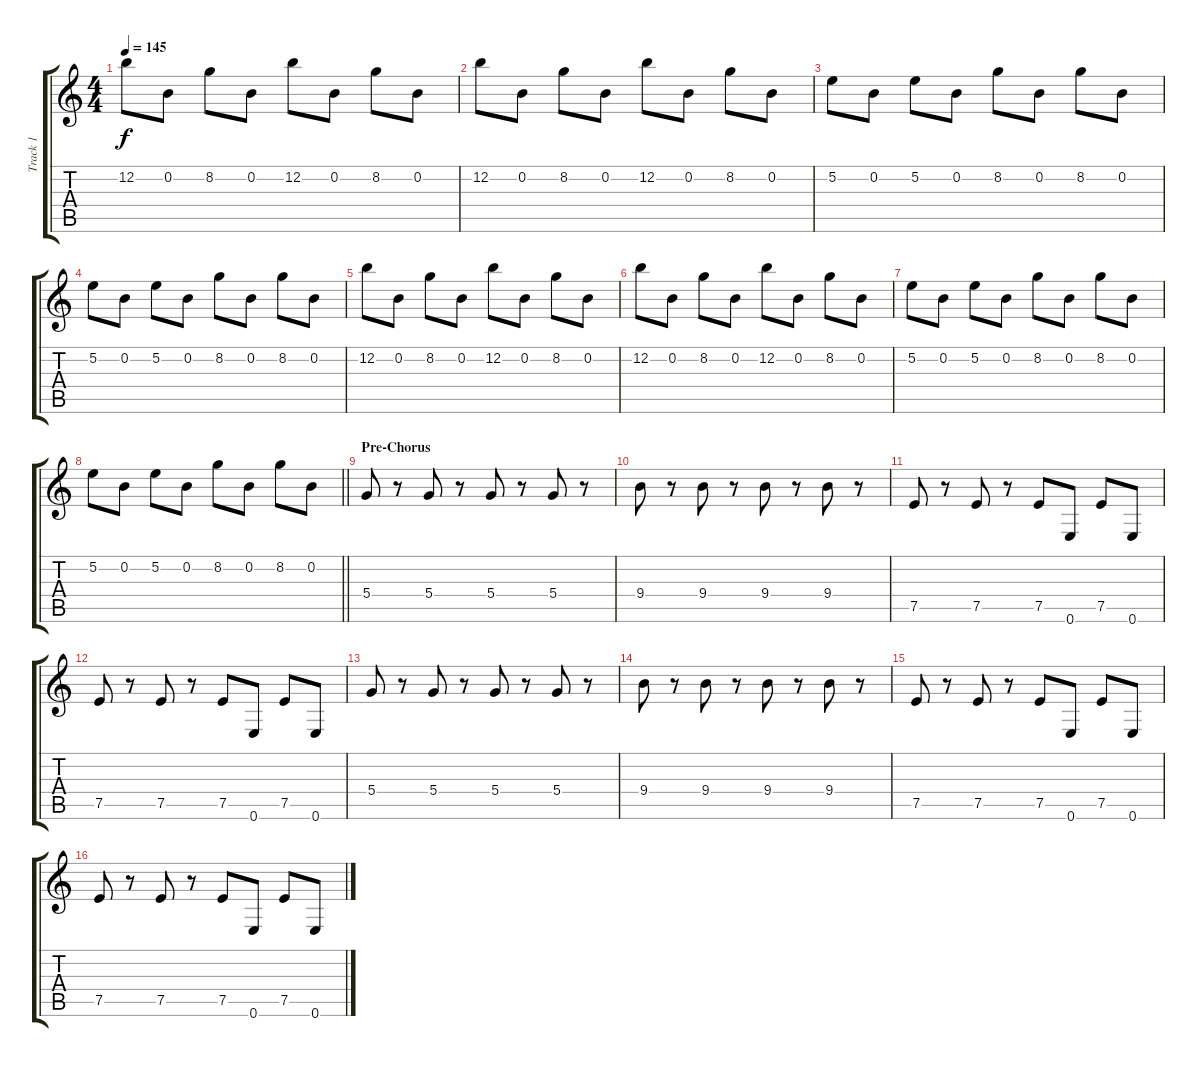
\track ("Track 1" "Track 1") {instrument overdrivenguitar}
\staff {score tabs}
\tuning (E4 B3 G3 D3 A2 E2) {hide}
\ts (4 4)
\tempo 145
\clef g2
\ks c
12.2.8{dy f} 0.2.8 8.2.8 0.2.8 12.2.8 0.2.8 8.2.8 0.2.8 |
12.2.8 0.2.8 8.2.8 0.2.8 12.2.8 0.2.8 8.2.8 0.2.8 |
5.2.8 0.2.8 5.2.8 0.2.8 8.2.8 0.2.8 8.2.8 0.2.8 |
5.2.8 0.2.8 5.2.8 0.2.8 8.2.8 0.2.8 8.2.8 0.2.8 |
12.2.8 0.2.8 8.2.8 0.2.8 12.2.8 0.2.8 8.2.8 0.2.8 |
12.2.8 0.2.8 8.2.8 0.2.8 12.2.8 0.2.8 8.2.8 0.2.8 |
5.2.8 0.2.8 5.2.8 0.2.8 8.2.8 0.2.8 8.2.8 0.2.8 |
\barLineRight lightlight
5.2.8 0.2.8 5.2.8 0.2.8 8.2.8 0.2.8 8.2.8 0.2.8 |
\section ("" "Pre-Chorus")
5.4.8 r.8 5.4.8 r.8 5.4.8 r.8 5.4.8 r.8 |
9.4.8 r.8 9.4.8 r.8 9.4.8 r.8 9.4.8 r.8 |
7.5.8 r.8 7.5.8 r.8 7.5.8 0.6.8 7.5.8 0.6.8 |
7.5.8 r.8 7.5.8 r.8 7.5.8 0.6.8 7.5.8 0.6.8 |
5.4.8 r.8 5.4.8 r.8 5.4.8 r.8 5.4.8 r.8 |
9.4.8 r.8 9.4.8 r.8 9.4.8 r.8 9.4.8 r.8 |
7.5.8 r.8 7.5.8 r.8 7.5.8 0.6.8 7.5.8 0.6.8 |
7.5.8 r.8 7.5.8 r.8 7.5.8 0.6.8 7.5.8 0.6.8
